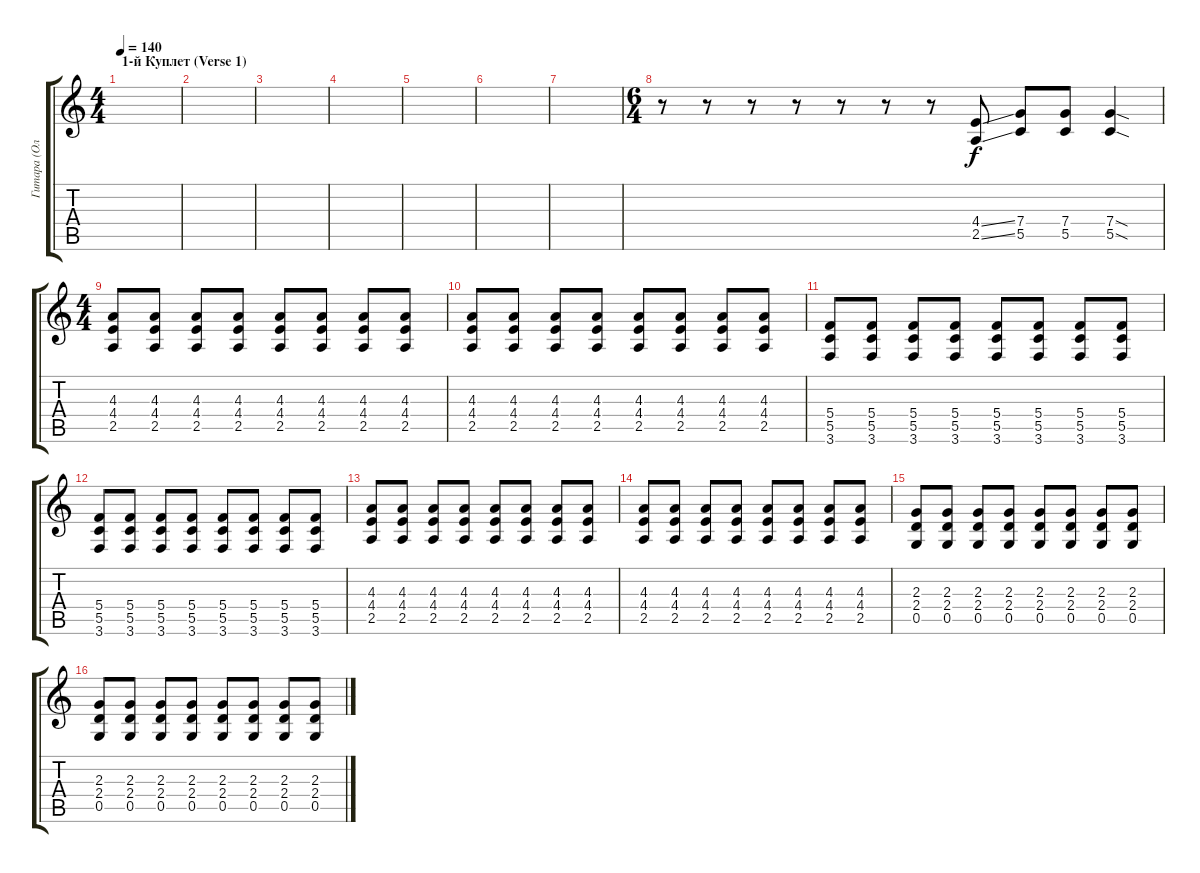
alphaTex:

\track ("Гитара (Олег \"Mission\" Мишин)" "Гитара (Ол") {instrument distortionguitar}
\staff {score tabs}
\tuning (D4 A3 F3 C3 G2 D2) {hide}
\ts (4 4)
\section ("" "1-й Куплет (Verse 1)")
\tempo 140
\clef g2
\ks c
|
|
|
|
|
|
|
\ts (6 4)
r.8 r.8 r.8 r.8 r.8 r.8 r.8 (4.4{ss} 2.5{ss}).8 (7.4 5.5).8 (7.4 5.5).8 (7.4{sod} 5.5{sod}).4 |
\ts (4 4)
(4.3 4.4 2.5).8 (4.3 4.4 2.5).8 (4.3 4.4 2.5).8 (4.3 4.4 2.5).8 (4.3 4.4 2.5).8 (4.3 4.4 2.5).8 (4.3 4.4 2.5).8 (4.3 4.4 2.5).8 |
(4.3 4.4 2.5).8 (4.3 4.4 2.5).8 (4.3 4.4 2.5).8 (4.3 4.4 2.5).8 (4.3 4.4 2.5).8 (4.3 4.4 2.5).8 (4.3 4.4 2.5).8 (4.3 4.4 2.5).8 |
(5.4 5.5 3.6).8 (5.4 5.5 3.6).8 (5.4 5.5 3.6).8 (5.4 5.5 3.6).8 (5.4 5.5 3.6).8 (5.4 5.5 3.6).8 (5.4 5.5 3.6).8 (5.4 5.5 3.6).8 |
(5.4 5.5 3.6).8 (5.4 5.5 3.6).8 (5.4 5.5 3.6).8 (5.4 5.5 3.6).8 (5.4 5.5 3.6).8 (5.4 5.5 3.6).8 (5.4 5.5 3.6).8 (5.4 5.5 3.6).8 |
(4.3 4.4 2.5).8 (4.3 4.4 2.5).8 (4.3 4.4 2.5).8 (4.3 4.4 2.5).8 (4.3 4.4 2.5).8 (4.3 4.4 2.5).8 (4.3 4.4 2.5).8 (4.3 4.4 2.5).8 |
(4.3 4.4 2.5).8 (4.3 4.4 2.5).8 (4.3 4.4 2.5).8 (4.3 4.4 2.5).8 (4.3 4.4 2.5).8 (4.3 4.4 2.5).8 (4.3 4.4 2.5).8 (4.3 4.4 2.5).8 |
(2.3 2.4 0.5).8 (2.3 2.4 0.5).8 (2.3 2.4 0.5).8 (2.3 2.4 0.5).8 (2.3 2.4 0.5).8 (2.3 2.4 0.5).8 (2.3 2.4 0.5).8 (2.3 2.4 0.5).8 |
(2.3 2.4 0.5).8 (2.3 2.4 0.5).8 (2.3 2.4 0.5).8 (2.3 2.4 0.5).8 (2.3 2.4 0.5).8 (2.3 2.4 0.5).8 (2.3 2.4 0.5).8 (2.3 2.4 0.5).8
